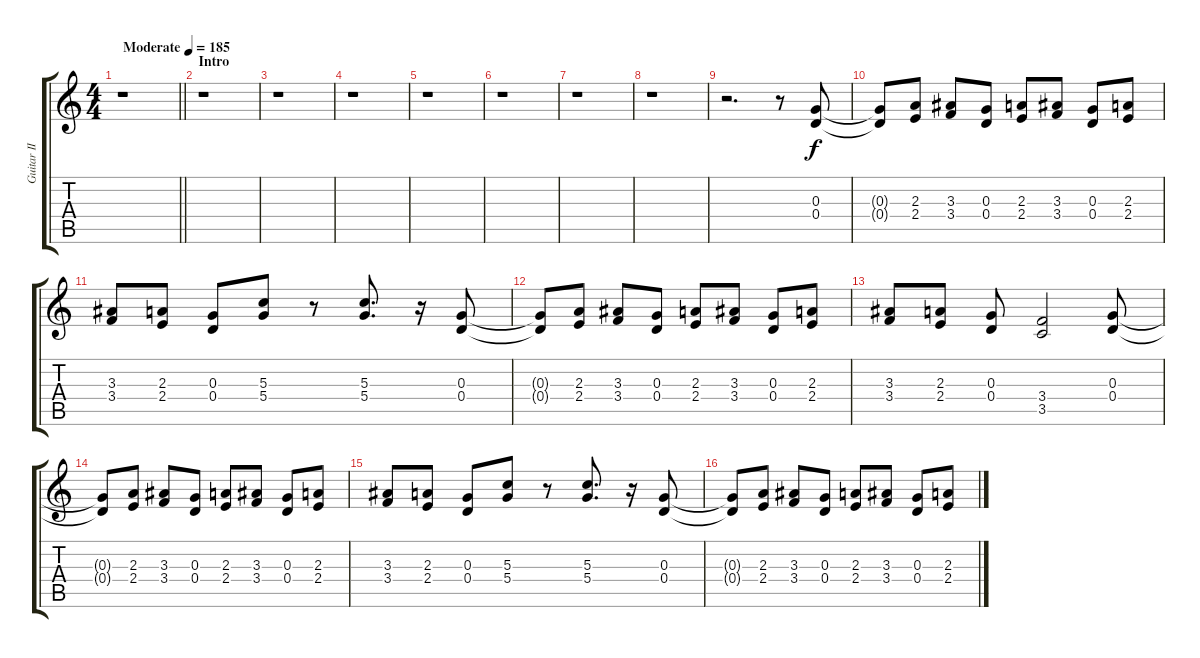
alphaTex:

\track ("Guitar II" "Guitar II") {instrument overdrivenguitar}
\staff {score tabs}
\tuning (E4 B3 G3 D3 A2 E2) {hide}
\ts (4 4)
\tempo (185 "Moderate")
\clef g2
\barLineRight lightlight
\ks c
r.1{dy f instrument overdrivenguitar} |
\section ("" "Intro")
r.1 |
r.1 |
r.1 |
r.1 |
r.1 |
r.1 |
r.1 |
r.2{d} r.8 (0.3 0.4).8 |
(0.3{t} 0.4{t}).8 (2.3 2.4).8 (3.3 3.4).8 (0.3 0.4).8 (2.3 2.4).8 (3.3 3.4).8 (0.3 0.4).8 (2.3 2.4).8 |
(3.3 3.4).8 (2.3 2.4).8 (0.3 0.4).8 (5.3 5.4).8 r.8 (5.3 5.4).8{d} r.16 (0.3 0.4).8 |
(0.3{t} 0.4{t}).8 (2.3 2.4).8 (3.3 3.4).8 (0.3 0.4).8 (2.3 2.4).8 (3.3 3.4).8 (0.3 0.4).8 (2.3 2.4).8 |
(3.3 3.4).8 (2.3 2.4).8 (0.3 0.4).8 (3.4 3.5).2 (0.3 0.4).8 |
(0.3{t} 0.4{t}).8 (2.3 2.4).8 (3.3 3.4).8 (0.3 0.4).8 (2.3 2.4).8 (3.3 3.4).8 (0.3 0.4).8 (2.3 2.4).8 |
(3.3 3.4).8 (2.3 2.4).8 (0.3 0.4).8 (5.3 5.4).8 r.8 (5.3 5.4).8{d} r.16 (0.3 0.4).8 |
(0.3{t} 0.4{t}).8 (2.3 2.4).8 (3.3 3.4).8 (0.3 0.4).8 (2.3 2.4).8 (3.3 3.4).8 (0.3 0.4).8 (2.3 2.4).8
